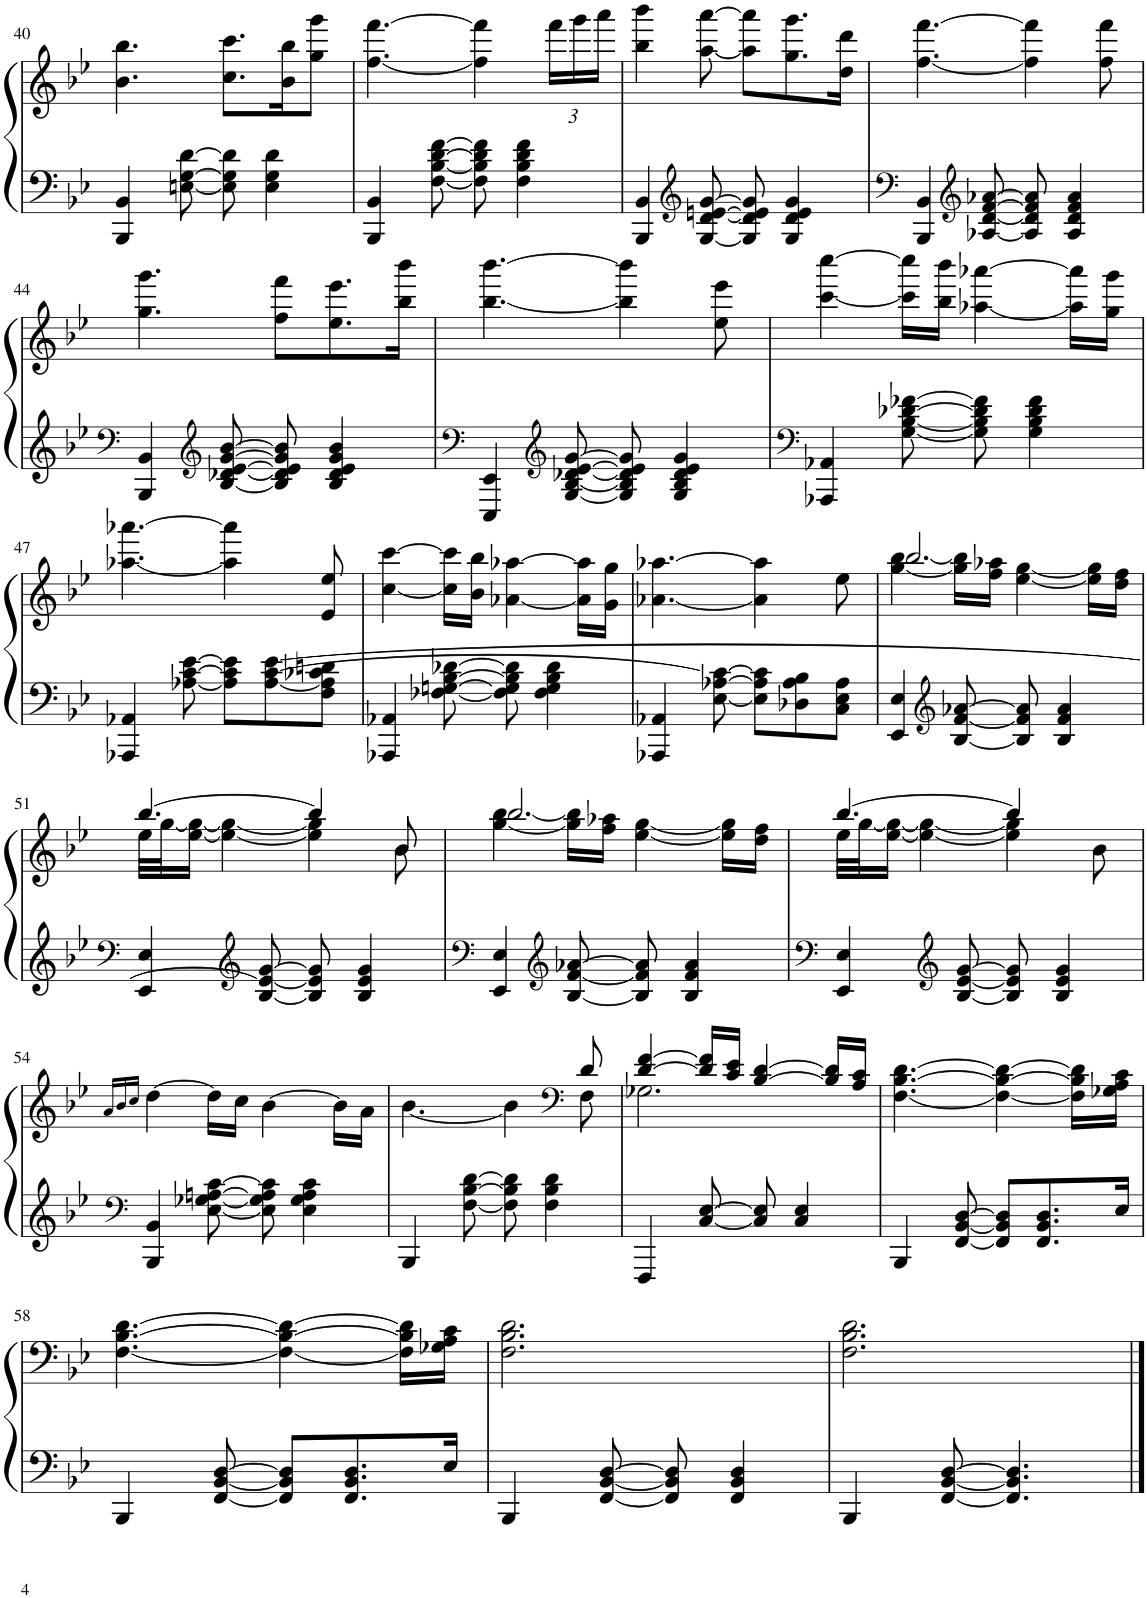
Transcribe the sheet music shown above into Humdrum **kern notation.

**kern	**kern
*part1	*part1
*staff2	*staff1
*I"Piano	*
*I'Pno.	*
!!LO:PB:g=z
*clefF4	*clefG2
*k[b-e-]	*k[b-e-]
*M6/8	*M6/8
=40	=40
4BBB-/ 4BB-/	4.b-\ 4.bb-\
[8En\ [8G\ [8d\	.
8E\] 8G\] 8d\]	8.cc\ 8.ccc\L
4E\ 4G\ 4d\	.
.	16b-\ 16bb-\K
.	8gg\ 8ggg\J
=41	=41
4BBB-/ 4BB-/	[4.ff\ [4.fff\
[8F\ [8B-\ [8d\ [8f\	.
8F\] 8B-\] 8d\] 8f\]	4ff\] 4fff\]
4F\ 4B-\ 4d\ 4f\	.
*	*Xbrackettup
.	24fff\LL
.	24ggg\
.	24aaa\JJ
=42	=42
4BBB-/ 4BB-/	4bb-\ 4bbb-\
*clefG2	*
[8G/ [8d/ [8en/ [8g/	[8aa\ [8aaa\
8G/] 8d/] 8e/] 8g/]	8aa\] 8aaa\]L
4G/ 4d/ 4e/ 4g/	8.gg\ 8.ggg\
.	16dd\ 16ddd\Jk
=43	=43
*clefF4	*
4BBB-/ 4BB-/	[4.ff\ [4.fff\
*clefG2	*
[8A-X/ [8d/ [8f/ [8a-X/	.
8A-/] 8d/] 8f/] 8a-/]	4ff\] 4fff\]
4A-/ 4d/ 4f/ 4a-/	.
.	8ff\ 8fff\
!!LO:LB:g=z
=44	=44
*clefF4	*
4BBB-/ 4BB-/	4.gg\ 4.ggg\
*clefG2	*
[8B-/ [8d-X/ [8e-/ [8g/ [8b-/	.
8B-/] 8d-/] 8e-/] 8g/] 8b-/]	8ff\ 8fff\L
4B-/ 4d-/ 4e-/ 4g/ 4b-/	8.ee-\ 8.eee-\
.	16bb-\ 16bbb-\Jk
=45	=45
*clefF4	*
4EEE-/ 4EE-/	[4.bb-\ [4.bbb-\
*clefG2	*
[8G/ [8B-/ [8d-X/ [8e-/ [8g/	.
8G/] 8B-/] 8d-/] 8e-/] 8g/]	4bb-\] 4bbb-\]
4G/ 4B-/ 4d-/ 4e-/ 4g/	.
.	8ee-\ 8eee-\
=46	=46
*clefF4	*
4AAA-X/ 4AA-X/	[4ccc\ [4cccc\
[8G\ [8B-\ [8d-X\ [8f-X\	16ccc\] 16cccc\]LL
.	16bb-\ 16bbb-\JJ
8G\] 8B-\] 8d-\] 8f-\]	[4aa-X\ [4aaa-X\
4G\ 4B-\ 4d-\ 4f-\	.
.	16aa-\] 16aaa-\]LL
.	16gg\ 16ggg\JJ
!!LO:LB:g=z
=47	=47
4AAA-X/ 4AA-X/	[4.aa-X\ [4.aaa-X\
[8A-X\ [8c\ [8e-\	.
8A-\] 8c\] 8e-\]L	4aa-\] 4aaa-\]
[8A-\ [8c\ [8e-\	.
8F\ 8A-\] 8c-X\ 8dn\J	8e-/ 8ee-/
=48	=48
4AAA-X/ 4AA-X/	[4cc\ [4ccc\
[8F-X\ [8Gn\ [8B-\ [8d-X\	16cc\] 16ccc\]LL
.	16b-\ 16bb-\JJ
8F-\] 8G\] 8B-\] 8d-\]	[4a-X\ [4aa-X\
4F-\ 4G\ 4B-\ 4d-\	.
.	16a-\] 16aa-\]LL
.	16g\ 16gg\JJ
=49	=49
4AAA-X/ 4AA-X/	[4.a-X\ [4.aa-X\
[8E-\ [8A-X\ 8c\_	.
8E-\] 8A-\] 8c\]L	4a-\] 4aa-\]
8D-X\ 8A-\ 8B-\	.
8C\ 8E-\ 8A-\J	8ee-\
=50	=50
*	*^
4EE-/ 4E-/	[4gg\ [4bb-\	2.bb-/
*clefG2	*	*
[8B-/ [8f/ [8a-X/	16gg\] 16bb-\]LL	.
.	16ff\ 16aa-X\JJ	.
8B-/] 8f/] 8a-/]	[4ee-\ [4gg\	.
4B-/ 4f/ 4a-/	.	.
.	16ee-\] 16gg\]LL	.
.	16dd\ 16ff\JJ	.
!!LO:LB:g=z	!!
=51	=51	=51
*clefF4	*	*
4EE-/ 4E-/	[4.bb-/	32ee-\LLL
.	.	[32gg\J
.	.	[16ee-\ 16gg\_JJ
.	.	4ee-\_ 4gg\_
*clefG2	*	*
[8B-/ 8e-/_ [8g/	.	.
8B-/] 8e-/] 8g/]	4bb-/]	4ee-\] 4gg\]
4B-/ 4e-/ 4g/	.	.
.	8b-/	8b-\
=52	=52	=52
*clefF4	*	*
4EE-/ 4E-/	[4gg\ [4bb-\	2.bb-/
*clefG2	*	*
[8B-/ [8f/ [8a-X/	16gg\] 16bb-\]LL	.
.	16ff\ 16aa-X\JJ	.
8B-/] 8f/] 8a-/]	[4ee-\ [4gg\	.
4B-/ 4f/ 4a-/	.	.
.	16ee-\] 16gg\]LL	.
.	16dd\ 16ff\JJ	.
=53	=53	=53
*clefF4	*	*
4EE-/ 4E-/	[4.bb-/	32ee-\LLL
.	.	[32gg\J
.	.	[16ee-\ 16gg\_JJ
.	.	4ee-\_ 4gg\_
*clefG2	*	*
[8B-/ [8e-/ [8g/	.	.
8B-/] 8e-/] 8g/]	4bb-/]	4ee-\] 4gg\]
4B-/ 4e-/ 4g/	.	.
.	8ryy	8b-\
*	*v	*v
!!LO:LB:g=z
=54	=54
*clefF4	*
.	16qa/LL
.	16qb-/
.	16qcc/JJ
4BBB-/ 4BB-/	[4dd\
[8E-\ [8G-X\ [8An\ [8c\	16dd\LL]
.	16cc\JJ
8E-\] 8G-\] 8A\] 8c\]	[4b-\
4E-\ 4G-\ 4A\ 4c\	.
.	16b-\LL]
.	16a\JJ
=55	=55
*	*^
4BBB-/	2.ryy	[4.b-\
[8F\ [8B-\ [8d\	.	.
8F\] 8B-\] 8d\]	.	4b-\]
4F\ 4B-\ 4d\	.	.
*	*clefF4	*
.	.	8F\
8ryy	8d/	8ryy
=56	=56	=56
4FFF/	[4d/ [4f/	2.G-X\
[8C/ [8E-/	16d/] 16f/]LL	.
.	16c/ 16e-/JJ	.
8C/] 8E-/]	[4B-/ [4d/	.
4C/ 4E-/	.	.
.	16B-/] 16d/]LL	.
.	16A/ 16c/JJ	.
*	*v	*v
=57	=57
4BBB-/	[4.F\ [4.B-\ [4.d\
[8FF/ [8BB-/ [8D/	.
8FF/] 8BB-/] 8D/]L	4F\_ 4B-\_ 4d\_
8.FF/ 8.BB-/ 8.D/	.
.	16F\] 16B-\] 16d\]LL
16E-/Jk	16G-X\ 16A\ 16c\JJ
!!LO:LB:g=z
=58	=58
4BBB-/	[4.F\ [4.B-\ [4.d\
[8FF/ [8BB-/ [8D/	.
8FF/] 8BB-/] 8D/]L	4F\_ 4B-\_ 4d\_
8.FF/ 8.BB-/ 8.D/	.
.	16F\] 16B-\] 16d\]LL
16E-/Jk	16G-X\ 16A\ 16c\JJ
=59	=59
4BBB-/	2.F\ 2.B-\ 2.d\
[8FF/ [8BB-/ [8D/	.
8FF/] 8BB-/] 8D/]	.
4FF/ 4BB-/ 4D/	.
=60	=60
4BBB-/	2.F\ 2.B-\ 2.d\
[8FF/ [8BB-/ [8D/	.
4.FF/] 4.BB-/] 4.D/]	.
==	==
*-	*-
